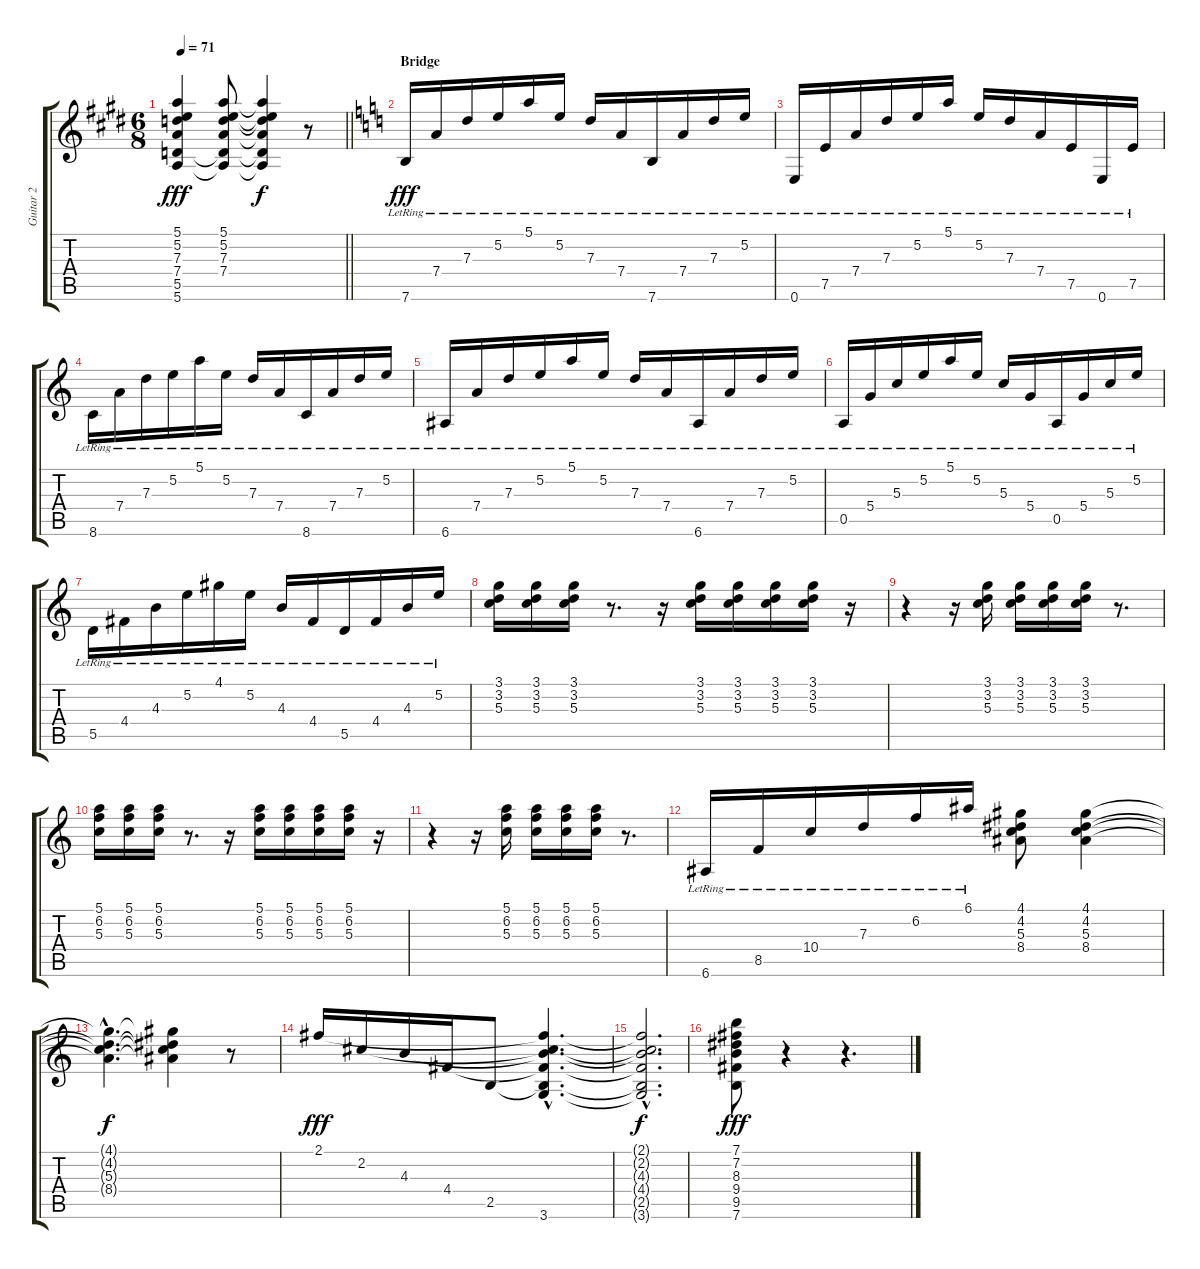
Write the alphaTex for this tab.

\track ("Guitar 2" "Guitar 2") {instrument electricguitarclean}
\staff {score tabs}
\tuning (E4 B3 G3 D3 A2 E2) {hide}
\ts (6 8)
\tempo 71
\clef g2
\barLineRight lightlight
\ks e
(5.1 5.2 7.3 7.4 5.5 5.6).4{dy fff} (5.1 5.2 7.3 7.4 5.5{t} 5.6{t}).8 (5.1{t} 5.2{t} 7.3{t} 7.4{t} 5.5{t} 5.6{t}).4{dy f} r.8 |
\section ("" "Bridge")
\ks c
7.6{lr}.16{dy fff} 7.4{lr}.16 7.3{lr}.16 5.2{lr}.16 5.1{lr}.16 5.2{lr}.16 7.3{lr}.16 7.4{lr}.16 7.6{lr}.16 7.4{lr}.16 7.3{lr}.16 5.2{lr}.16 |
0.6{lr}.16 7.5{lr}.16 7.4{lr}.16 7.3{lr}.16 5.2{lr}.16 5.1{lr}.16 5.2{lr}.16 7.3{lr}.16 7.4{lr}.16 7.5{lr}.16 0.6{lr}.16 7.5{lr}.16 |
8.6{lr}.16 7.4{lr}.16 7.3{lr}.16 5.2{lr}.16 5.1{lr}.16 5.2{lr}.16 7.3{lr}.16 7.4{lr}.16 8.6{lr}.16 7.4{lr}.16 7.3{lr}.16 5.2{lr}.16 |
6.6{lr}.16 7.4{lr}.16 7.3{lr}.16 5.2{lr}.16 5.1{lr}.16 5.2{lr}.16 7.3{lr}.16 7.4{lr}.16 6.6{lr}.16 7.4{lr}.16 7.3{lr}.16 5.2{lr}.16 |
0.5{lr}.16 5.4{lr}.16 5.3{lr}.16 5.2{lr}.16 5.1{lr}.16 5.2{lr}.16 5.3{lr}.16 5.4{lr}.16 0.5{lr}.16 5.4{lr}.16 5.3{lr}.16 5.2{lr}.16 |
5.5{lr}.16 4.4{lr}.16 4.3{lr}.16 5.2{lr}.16 4.1{lr}.16 5.2{lr}.16 4.3{lr}.16 4.4{lr}.16 5.5{lr}.16 4.4{lr}.16 4.3{lr}.16 5.2{lr}.16 |
(3.1 3.2 5.3).16 (3.1 3.2 5.3).16 (3.1 3.2 5.3).16 r.8{d} r.16 (3.1 3.2 5.3).16 (3.1 3.2 5.3).16 (3.1 3.2 5.3).16 (3.1 3.2 5.3).16 r.16 |
r.4 r.16 (3.1 3.2 5.3).16 (3.1 3.2 5.3).16 (3.1 3.2 5.3).16 (3.1 3.2 5.3).16 r.8{d} |
(5.1 6.2 5.3).16 (5.1 6.2 5.3).16 (5.1 6.2 5.3).16 r.8{d} r.16 (5.1 6.2 5.3).16 (5.1 6.2 5.3).16 (5.1 6.2 5.3).16 (5.1 6.2 5.3).16 r.16 |
r.4 r.16 (5.1 6.2 5.3).16 (5.1 6.2 5.3).16 (5.1 6.2 5.3).16 (5.1 6.2 5.3).16 r.8{d} |
6.6{lr}.16 8.5{lr}.16 10.4{lr}.16 7.3{lr}.16 6.2{lr}.16 6.1{lr}.16 (4.1 4.2 5.3 8.4).8 (4.1 4.2 5.3 8.4).4 |
(4.1{hac t} 4.2{hac t} 5.3{hac t} 8.4{hac t}).4{d dy f} (4.1{t} 4.2{t} 5.3{t} 8.4{t}).4 r.8 |
2.1.16{dy fff} 2.2.16 4.3.16 4.4.16 2.5.8 (2.1{hac t} 2.2{hac t} 4.3{hac t} 4.4{hac t} 2.5{hac t} 3.6{hac}).4{d} |
(2.1{hac t} 2.2{hac t} 4.3{hac t} 4.4{hac t} 2.5{hac t} 3.6{hac t}).2{d dy f} |
(7.1 7.2 8.3 9.4 9.5 7.6).8{dy fff} r.4 r.4{d}
